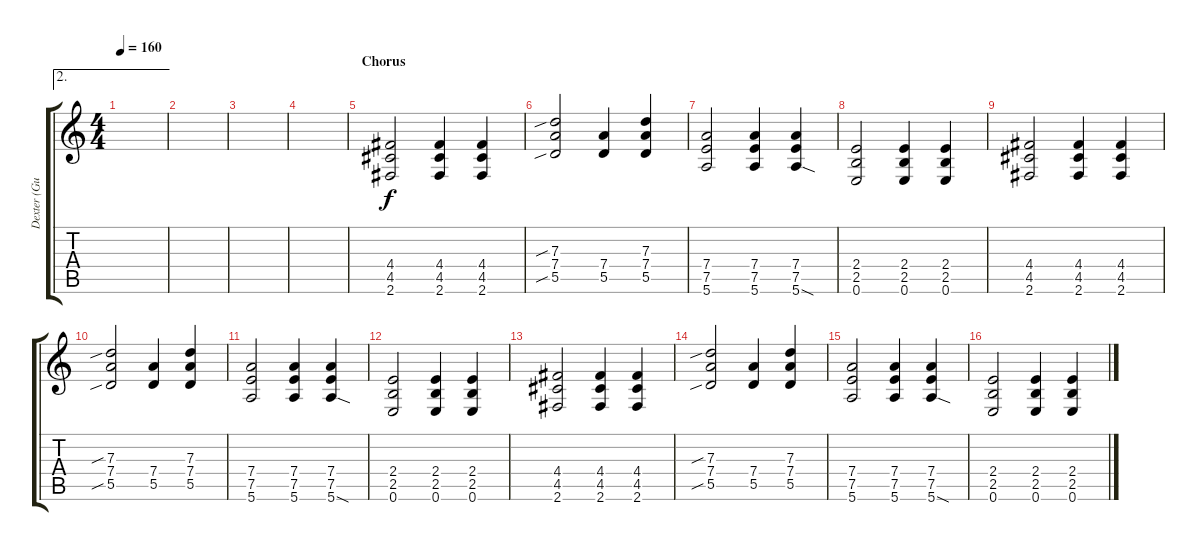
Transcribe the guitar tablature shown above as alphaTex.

\track ("Dexter (Guit.)" "Dexter (Gu") {instrument distortionguitar}
\staff {score tabs}
\tuning (E4 B3 G3 D3 A2 E2) {hide}
\ae 2
\ts (4 4)
\tempo 160
\clef g2
\ks c
|
|
|
|
\section ("" "Chorus")
(4.4 4.5 2.6).2{dy f} (4.4 4.5 2.6).4 (4.4 4.5 2.6).4 |
(7.3{sib} 7.4 5.5{sib}).2 (7.4 5.5).4 (7.3 7.4 5.5).4 |
(7.4 7.5 5.6).2 (7.4 7.5 5.6).4 (7.4 7.5 5.6{sod}).4 |
(2.4 2.5 0.6).2 (2.4 2.5 0.6).4 (2.4 2.5 0.6).4 |
(4.4 4.5 2.6).2 (4.4 4.5 2.6).4 (4.4 4.5 2.6).4 |
(7.3{sib} 7.4 5.5{sib}).2 (7.4 5.5).4 (7.3 7.4 5.5).4 |
(7.4 7.5 5.6).2 (7.4 7.5 5.6).4 (7.4 7.5 5.6{sod}).4 |
(2.4 2.5 0.6).2 (2.4 2.5 0.6).4 (2.4 2.5 0.6).4 |
(4.4 4.5 2.6).2 (4.4 4.5 2.6).4 (4.4 4.5 2.6).4 |
(7.3{sib} 7.4 5.5{sib}).2 (7.4 5.5).4 (7.3 7.4 5.5).4 |
(7.4 7.5 5.6).2 (7.4 7.5 5.6).4 (7.4 7.5 5.6{sod}).4 |
(2.4 2.5 0.6).2 (2.4 2.5 0.6).4 (2.4 2.5 0.6).4
